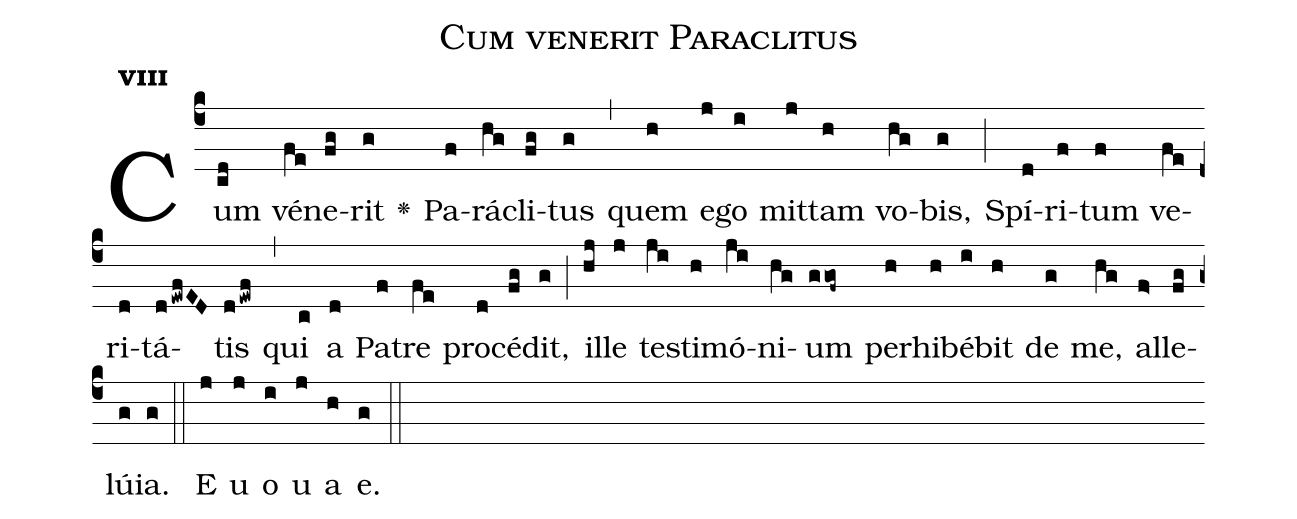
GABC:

name:Cum venerit Paraclitus;
office-part:Antiphona;
mode:8;
%%
initial-style: 1;
name: Cum venerit Paraclitus
book: Antiphonae & Responsoria/Tomus II, p. 250;
occasion: Hebdomada VII Paschae Dominica;
office-part: Vesperae II Ant E;
user-notes: ;
commentary: ;
annotation: 8g;
centering-scheme: english;
fontsize: 12;
font: OFLSortsMillGoudy;
height: 11;
width: 4.5;
%%
(c4)Cum(cd) vé(fe)ne(fg)rit(g) <v>\greheightstar</v>() Pa(f)rá(hg)cli(fg)tus(g) (,) quem(h) e(j)go(i) mit(j)tam(h) vo(hg)bis,(g) (;) Spí(d)ri(f)tum(f) ve(fe)ri(d)tá(dewfED)tis(dewf) (,) qui(c) a(d) Pa(f)tre(fe) pro(d)cé(fg)dit,(g) (;) il(hj)le(j) te(ji)sti(h)mó(ji)ni(hg)um(ggof~) per(h)hi(h)bé(i)bit(h) de(g) me,(hg) al(f>)le(fg)lú(g)ia.(g) (::)
E(j) u(j) o(i) u(j) a(h) e.(g) (::)
